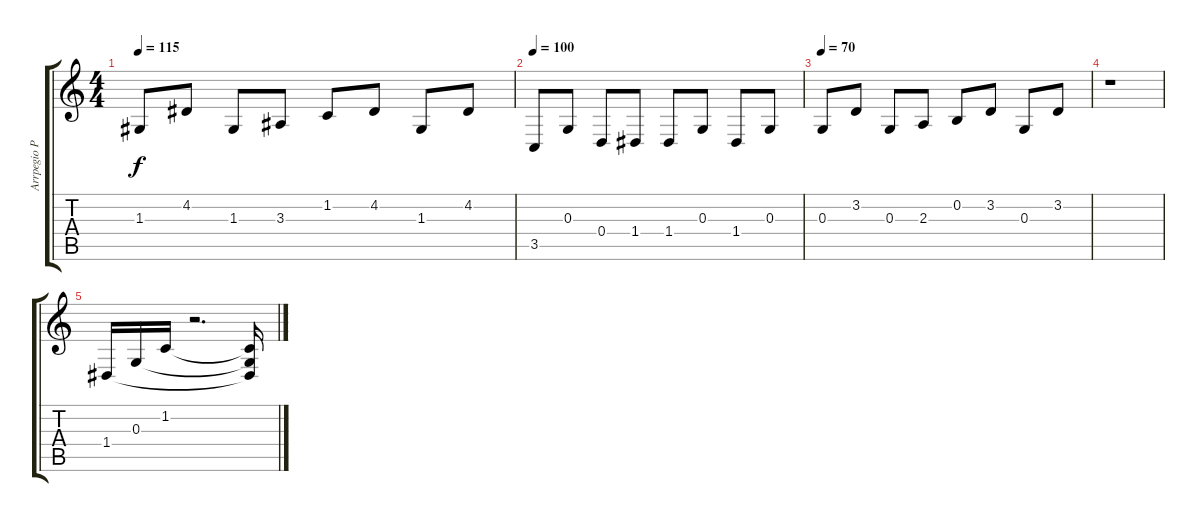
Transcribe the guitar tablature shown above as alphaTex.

\track ("Arrpegio Piano" "Arrpegio P") {instrument brightacousticpiano}
\staff {score tabs}
\tuning (E4 B3 G3 D3 A2 E2) {hide}
\ts (4 4)
\tempo 115
\clef g2
\ks c
1.3.8{dy f} 4.2.8 1.3.8 3.3.8 1.2.8 4.2.8 1.3.8 4.2.8 |
\tempo 100
3.5.8 0.3.8 0.4.8 1.4.8 1.4.8 0.3.8 1.4.8 0.3.8 |
\tempo 70
0.3.8 3.2.8 0.3.8 2.3.8 0.2.8 3.2.8 0.3.8 3.2.8 |
r.1 |
1.4.16 0.3.16 1.2.16 r.2{d} (1.2{t} 0.3{t} 1.4{t}).16
